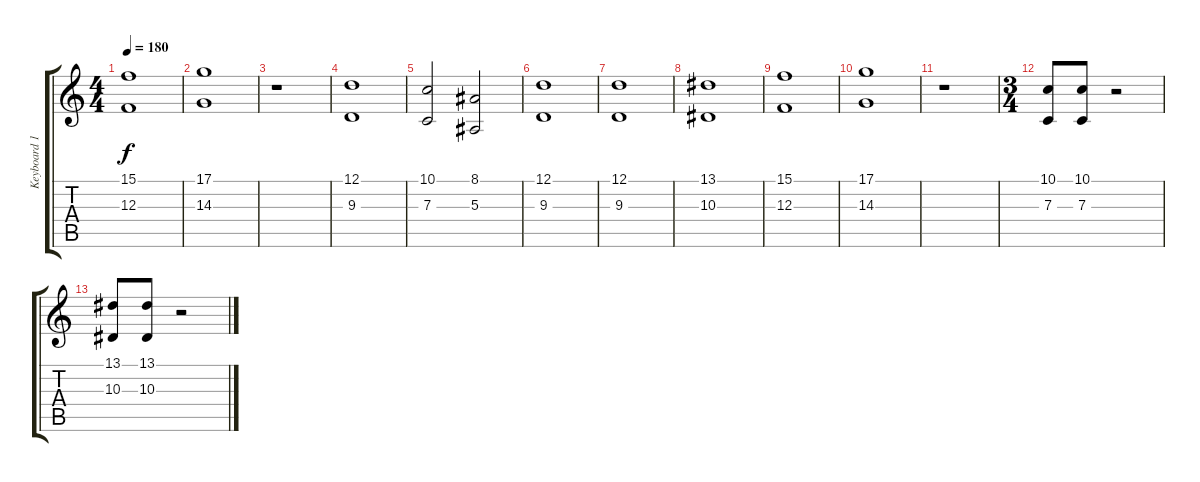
\track ("Keyboard 1" "Keyboard 1") {instrument orchestrahit}
\staff {score tabs}
\tuning (D4 A3 F3 C3 G2 C2) {hide}
\ts (4 4)
\tempo 180
\clef g2
\ks c
(15.1 12.3).1{dy f} |
(17.1 14.3).1 |
r.1 |
(12.1 9.3).1 |
(10.1 7.3).2 (8.1 5.3).2 |
(12.1 9.3).1 |
(12.1 9.3).1 |
(13.1 10.3).1 |
(15.1 12.3).1 |
(17.1 14.3).1 |
r.1 |
\ts (3 4)
(10.1 7.3).8{instrument orchestrahit} (10.1 7.3).8 r.2 |
(13.1 10.3).8 (13.1 10.3).8 r.2
